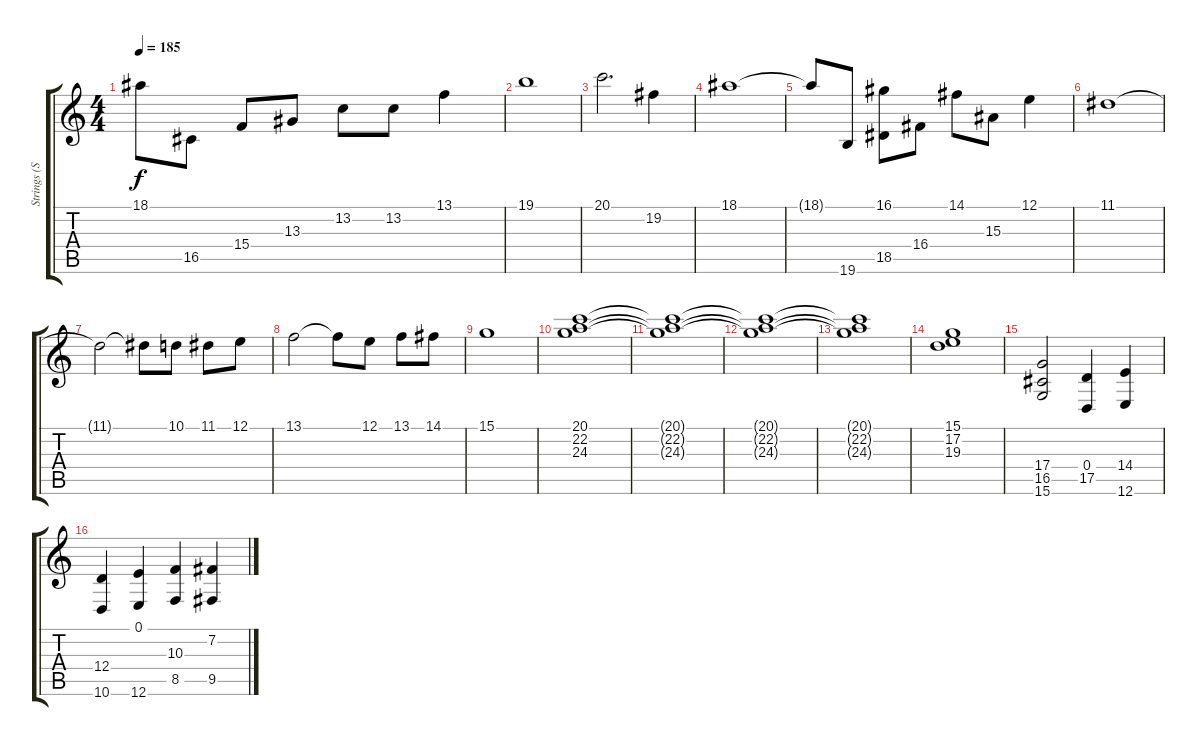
\track ("Strings (Synth II)" "Strings (S") {instrument stringensemble1}
\staff {score tabs}
\tuning (E4 B3 G3 D3 A2 E2) {hide}
\ts (4 4)
\tempo 185
\clef g2
\ks c
18.1.8{dy f} 16.5.8 15.4.8 13.3.8 13.2.8 13.2.8 13.1.4 |
19.1.1 |
20.1.2{d} 19.2.4 |
18.1.1 |
18.1{t}.8 19.6.8 (16.1 18.5).8 16.4.8 14.1.8 15.3.8 12.1.4 |
11.1.1 |
11.1{t}.2 11.1{t}.8 10.1.8 11.1.8 12.1.8 |
13.1.2 13.1{t}.8 12.1.8 13.1.8 14.1.8 |
15.1.1 |
(20.1 22.2 24.3).1 |
(20.1{t} 22.2{t} 24.3{t}).1 |
(20.1{t} 22.2{t} 24.3{t}).1 |
(20.1{t} 22.2{t} 24.3{t}).1 |
(15.1 17.2 19.3).1 |
(17.4 16.5 15.6).2 (0.4 17.5).4 (14.4 12.6).4 |
(12.4 10.6).4 (0.1 12.6).4 (10.3 8.5).4 (7.2 9.5).4
